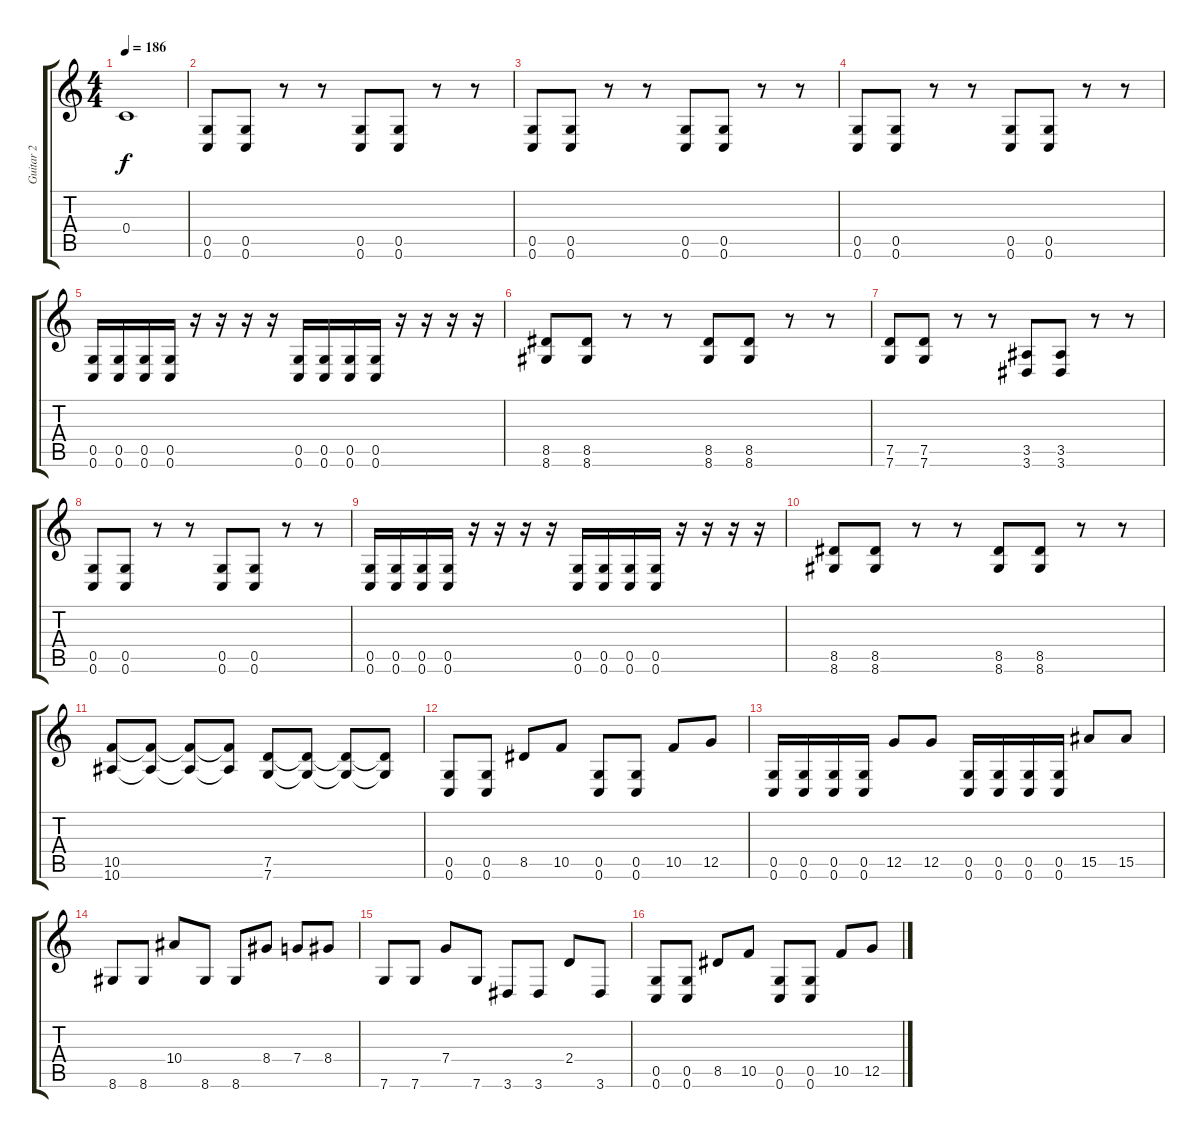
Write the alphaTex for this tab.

\track ("Guitar 2" "Guitar 2") {instrument distortionguitar}
\staff {score tabs}
\tuning (D4 A3 F3 C3 G2 C2) {hide}
\ts (4 4)
\tempo 186
\clef g2
\ks c
0.4{t}.1{dy f} |
(0.5 0.6).8 (0.5 0.6).8 r.8 r.8 (0.5 0.6).8 (0.5 0.6).8 r.8 r.8 |
(0.5 0.6).8 (0.5 0.6).8 r.8 r.8 (0.5 0.6).8 (0.5 0.6).8 r.8 r.8 |
(0.5 0.6).8 (0.5 0.6).8 r.8 r.8 (0.5 0.6).8 (0.5 0.6).8 r.8 r.8 |
(0.5 0.6).16 (0.5 0.6).16 (0.5 0.6).16 (0.5 0.6).16 r.16 r.16 r.16 r.16 (0.5 0.6).16 (0.5 0.6).16 (0.5 0.6).16 (0.5 0.6).16 r.16 r.16 r.16 r.16 |
(8.5 8.6).8 (8.5 8.6).8 r.8 r.8 (8.5 8.6).8 (8.5 8.6).8 r.8 r.8 |
(7.5 7.6).8 (7.5 7.6).8 r.8 r.8 (3.5 3.6).8 (3.5 3.6).8 r.8 r.8 |
(0.5 0.6).8 (0.5 0.6).8 r.8 r.8 (0.5 0.6).8 (0.5 0.6).8 r.8 r.8 |
(0.5 0.6).16 (0.5 0.6).16 (0.5 0.6).16 (0.5 0.6).16 r.16 r.16 r.16 r.16 (0.5 0.6).16 (0.5 0.6).16 (0.5 0.6).16 (0.5 0.6).16 r.16 r.16 r.16 r.16 |
(8.5 8.6).8 (8.5 8.6).8 r.8 r.8 (8.5 8.6).8 (8.5 8.6).8 r.8 r.8 |
(10.5 10.6).8 (10.5{t} 10.6{t}).8 (10.5{t} 10.6{t}).8 (10.5{t} 10.6{t}).8 (7.5 7.6).8 (7.5{t} 7.6{t}).8 (7.5{t} 7.6{t}).8 (7.5{t} 7.6{t}).8 |
(0.5 0.6).8 (0.5 0.6).8 8.5.8 10.5.8 (0.5 0.6).8 (0.5 0.6).8 10.5.8 12.5.8 |
(0.5 0.6).16 (0.5 0.6).16 (0.5 0.6).16 (0.5 0.6).16 12.5.8 12.5.8 (0.5 0.6).16 (0.5 0.6).16 (0.5 0.6).16 (0.5 0.6).16 15.5.8 15.5.8 |
8.6.8 8.6.8 10.4.8 8.6.8 8.6.8 8.4.8 7.4.8 8.4.8 |
7.6.8 7.6.8 7.4.8 7.6.8 3.6.8 3.6.8 2.4.8 3.6.8 |
(0.5 0.6).8 (0.5 0.6).8 8.5.8 10.5.8 (0.5 0.6).8 (0.5 0.6).8 10.5.8 12.5.8
